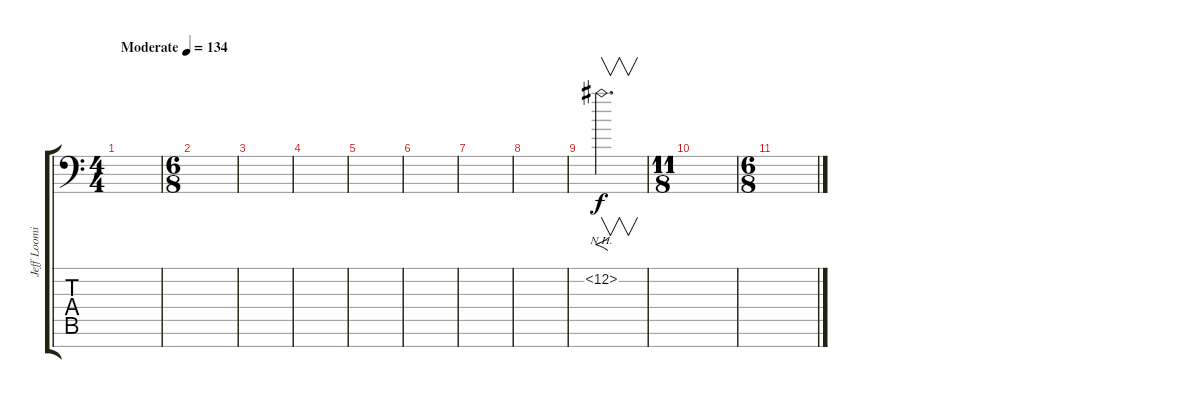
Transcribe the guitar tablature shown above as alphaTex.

\track ("Jeff Loomis" "Jeff Loomi") {instrument distortionguitar}
\staff {score tabs}
\tuning (Eb4 Bb3 Gb3 Db3 Ab2 Eb2 Bb1) {hide}
\ts (4 4)
\tempo (134 "Moderate")
\clef f4
\ks c
|
\ts (6 8)
|
|
|
|
|
|
|
12.2{nh}.2{f v d} |
\ts (11 8)
|
\ts (6 8)
